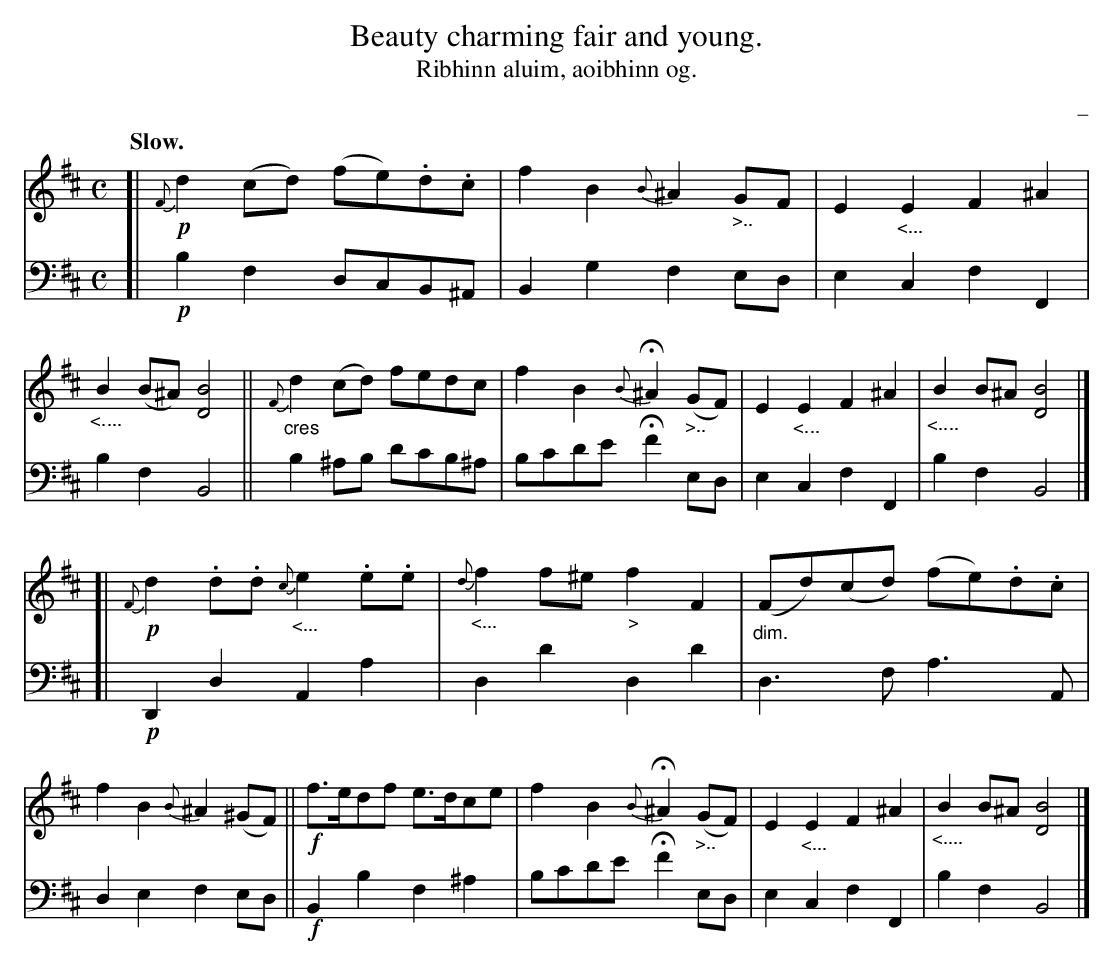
X:1
T: Beauty charming fair and young.
T: Ribhinn aluim, aoibhinn og.
C: _
M: C
L: 1/8
Q: "Slow."
K: Bm
V: 1 staves=2
[|!p!\
{F}d2 (cd) (fe).d.c | f2B2 {B}^A2 "_>.."GF | E2"_<..."E2 F2^A2 | "_<...."B2(B^A) [B4D4] ||\
"_cres"{F}d2(cd) fedc | f2B2 {B}H^A2 "_>.."(GF) | E2"_<..."E2 F2^A2 | "_<...."B2B^A [B4D4] |]
[|!p!\
{F}d2.d.d "_<..."{c}e2.e.e | "_<..."{d}f2f^e "_>"f2F2 | "_dim."(Fd)(cd) (fe).d.c | f2B2 {B}^A2(^GF) ||\
!f! f>edf e>dce | f2B2 {B}H^A2 "_>.."(GF) | E2"_<..."E2 F2^A2 | "_<...."B2B^A [B4D4] |]
V: 2 clef=bass middle=d
[|!p!b2f2 dcB^A | B2g2 f2ed | e2c2 f2F2 | b2f2 B4 || b2^ab d'c'b^a |
bc'd'e' Hf'2 ed | e2c2 f2F2 | b2f2 B4 |] [|!p! D2d2 A2a2 | d2d'2 d2d'2 | d3f a3A |
d2e2 f2ed ||!f! B2b2 f2^a2 | bc'd'e' Hf'2 ed | e2c2 f2F2 | b2f2 B4 |]
